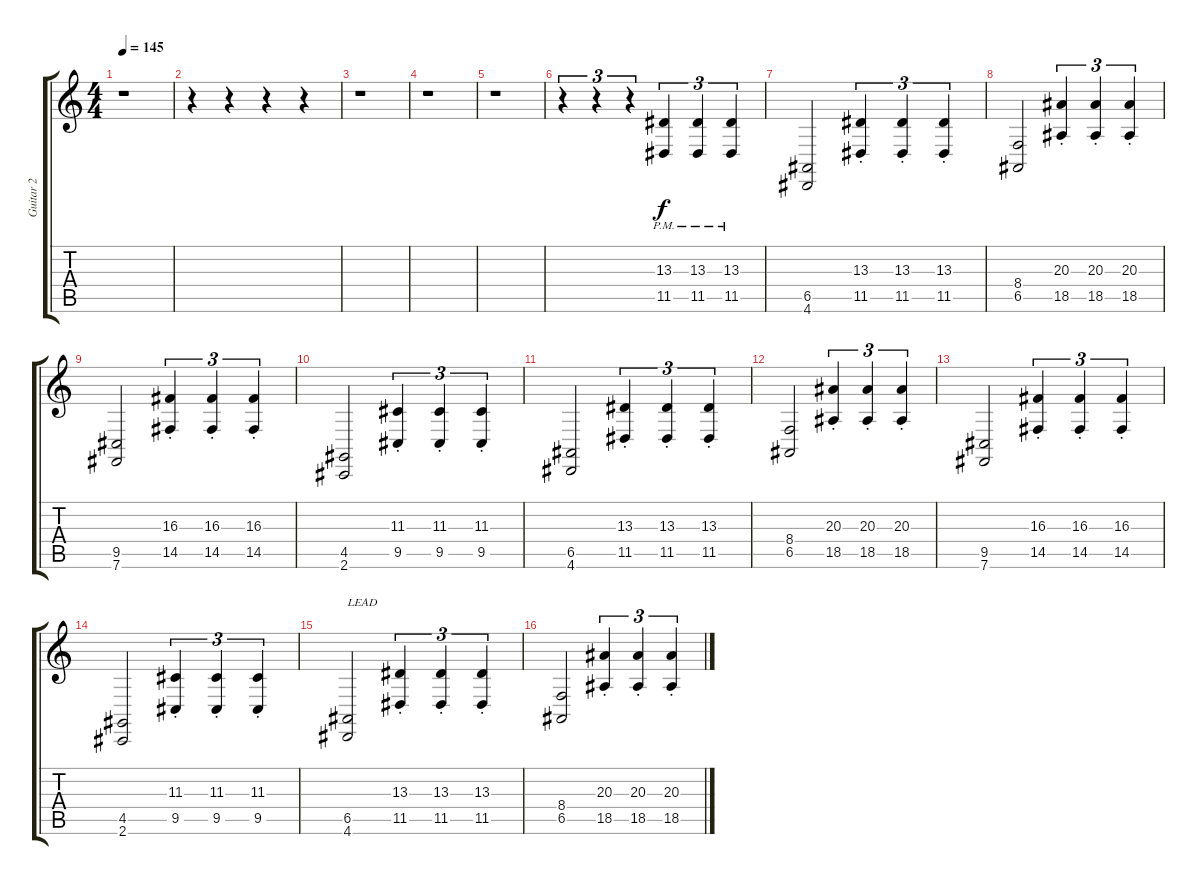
\track ("Guitar 2" "Guitar 2") {instrument lead2sawtooth}
\staff {score tabs}
\tuning (B3 G3 D3 A2 E2 B1) {hide}
\ts (4 4)
\tempo 145
\clef g2
\ks c
r.1{dy f} |
r.4 r.4 r.4 r.4 |
r.1 |
r.1 |
r.1 |
r.4{tu (3 2)} r.4{tu (3 2)} r.4{tu (3 2)} (13.3{pm} 11.5{pm}).4{tu (3 2)} (13.3{pm} 11.5{pm}).4{tu (3 2)} (13.3{pm} 11.5{pm}).4{tu (3 2)} |
(6.5 4.6).2 (13.3{st} 11.5{st}).4{tu (3 2)} (13.3{st} 11.5{st}).4{tu (3 2)} (13.3{st} 11.5{st}).4{tu (3 2)} |
(8.4 6.5).2 (20.3{st} 18.5{st}).4{tu (3 2)} (20.3{st} 18.5{st}).4{tu (3 2)} (20.3{st} 18.5{st}).4{tu (3 2)} |
(9.5 7.6).2 (16.3{st} 14.5{st}).4{tu (3 2)} (16.3{st} 14.5{st}).4{tu (3 2)} (16.3{st} 14.5{st}).4{tu (3 2)} |
(4.5 2.6).2 (11.3{st} 9.5{st}).4{tu (3 2)} (11.3{st} 9.5{st}).4{tu (3 2)} (11.3{st} 9.5{st}).4{tu (3 2)} |
(6.5 4.6).2 (13.3{st} 11.5{st}).4{tu (3 2)} (13.3{st} 11.5{st}).4{tu (3 2)} (13.3{st} 11.5{st}).4{tu (3 2)} |
(8.4 6.5).2 (20.3{st} 18.5{st}).4{tu (3 2)} (20.3{st} 18.5{st}).4{tu (3 2)} (20.3{st} 18.5{st}).4{tu (3 2)} |
(9.5 7.6).2 (16.3{st} 14.5{st}).4{tu (3 2)} (16.3{st} 14.5{st}).4{tu (3 2)} (16.3{st} 14.5{st}).4{tu (3 2)} |
(4.5 2.6).2 (11.3{st} 9.5{st}).4{tu (3 2)} (11.3{st} 9.5{st}).4{tu (3 2)} (11.3{st} 9.5{st}).4{tu (3 2)} |
(6.5 4.6).2{txt "LEAD"} (13.3{st} 11.5{st}).4{tu (3 2)} (13.3{st} 11.5{st}).4{tu (3 2)} (13.3{st} 11.5{st}).4{tu (3 2)} |
(8.4 6.5).2 (20.3{st} 18.5{st}).4{tu (3 2)} (20.3{st} 18.5{st}).4{tu (3 2)} (20.3{st} 18.5{st}).4{tu (3 2)}
